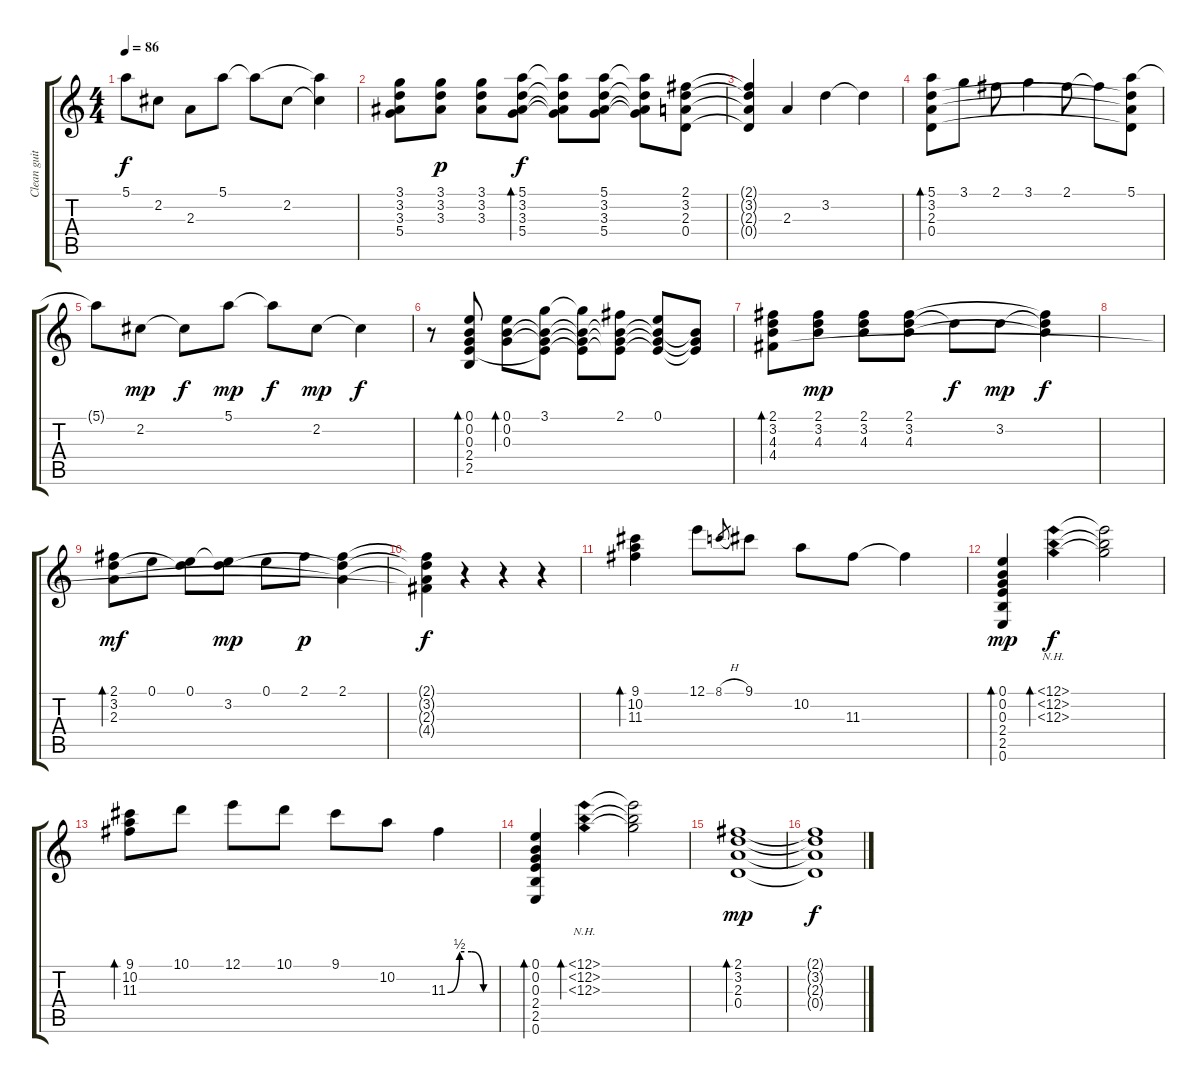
\track ("Clean guitar" "Clean guit") {instrument electricguitarjazz}
\staff {score tabs}
\tuning (E4 B3 G3 D3 A2 E2) {hide}
\ts (4 4)
\tempo 86
\clef g2
\ks c
5.1{t}.8{dy f} 2.2.8 2.3.8 5.1.8 5.1{t}.8 2.2.8 (5.1{t} 2.2{t}).4 |
(3.1 3.2 3.3 5.4).8 (3.1 3.2 3.3).8{dy p} (3.1 3.2 3.3).8 (5.1 3.2 3.3 5.4).8{bd 120 dy f} (5.1{t} 3.2{t} 3.3{t} 5.4{t}).8 (5.1 3.2 3.3 5.4).8 (5.1{t} 3.2{t} 3.3{t} 5.4{t}).8 (2.1 3.2 2.3 0.4).8 |
(2.1{t} 3.2{t} 2.3{t} 0.4{t}).4 2.3.4 3.2.4 3.2{t}.4 |
(5.1 3.2 2.3 0.4).8{bd 240} 3.1.8 2.1.8 3.1.4 2.1.8 2.1{t}.8 (5.1 3.2{t} 2.3{t} 0.4{t}).8 |
5.1{t}.8 2.2.8{dy mp} 2.2{t}.8{dy f} 5.1.8{dy mp} 5.1{t}.8{dy f} 2.2.8{dy mp} 2.2{t}.4{dy f} |
r.8 (0.1 0.2 0.3 2.4 2.5).8{bd 120} (0.1 0.2 0.3).8{bd 120} (3.1 0.2{t} 0.3{t} 2.4{t}).8 (3.1{t} 0.2{t} 0.3{t} 2.4{t}).8 (2.1 0.2{t} 0.3{t} 2.4{t}).8 (0.1 0.2{t} 0.3{t} 2.4{t}).8 (0.2{t} 0.3{t} 2.4{t}).8 |
(2.1 3.2 4.3 4.4).8{bd 120} (2.1 3.2 4.3).8{dy mp} (2.1 3.2 4.3).8 (2.1 3.2 4.3).8 3.2{t}.8{dy f} 3.2.8{dy mp} (2.1{t} 3.2{t} 4.3{t}).4{dy f} |
|
(2.1 3.2 2.3).8{bd 120 dy mf} 0.1.8 (0.1 3.2{t}).8 (0.1{t} 3.2).8{dy mp} 0.1.8 2.1.8{dy p} (2.1 3.2{t} 2.3{t}).4 |
(2.1{t} 3.2{t} 2.3{t} 4.4{t}).4{dy f} r.4 r.4 r.4 |
(9.1 10.2 11.3).4{bd 240} 12.1.8 8.1{h}.8{gr} 9.1.8 10.2.8 11.3.8 11.3{t}.4 |
(0.1 0.2 0.3 2.4 2.5 0.6).4{bd 120 dy mp} (12.1{nh} 12.2{nh} 12.3{nh}).4{bd 240 dy f} (12.1{t} 12.2{t} 12.3{t}).2 |
(9.1 10.2 11.3).8{bd 240} 10.1.8 12.1.8 10.1.8 9.1.8 10.2.8 11.3{be (custom 0 0 15 2 30 2 45 0 60 0)}.4 |
(0.1 0.2 0.3 2.4 2.5 0.6).4{bd 240} (12.1{nh} 12.2{nh} 12.3{nh}).4{bd 240} (12.1{t} 12.2{t} 12.3{t}).2 |
(2.1 3.2 2.3 0.4).1{bd 240 dy mp} |
(2.1{t} 3.2{t} 2.3{t} 0.4{t}).1{dy f}
